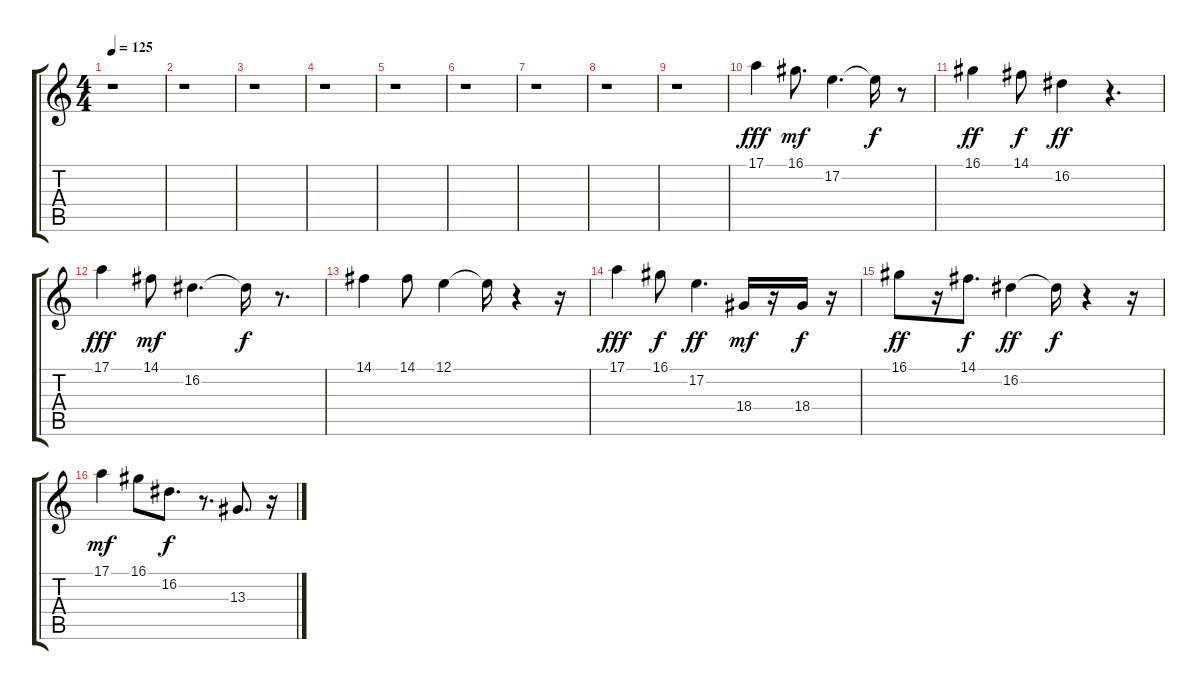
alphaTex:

\track "" {instrument fx7echoes}
\staff {score tabs}
\tuning (E4 B3 G3 D3 A2 E2) {hide}
\ts (4 4)
\tempo 125
\clef g2
\ks c
r.1{dy fff} |
r.1 |
r.1 |
r.1 |
r.1 |
r.1 |
r.1 |
r.1 |
r.1 |
17.1.4 16.1.8{d dy mf} 17.2.4{d} 17.2{t}.16{dy f} r.8 |
16.1.4{dy ff} 14.1.8{dy f} 16.2.4{dy ff} r.4{d} |
17.1.4{dy fff} 14.1.8{dy mf} 16.2.4{d} 16.2{t}.16{dy f} r.8{d} |
14.1.4 14.1.8 12.1.4 12.1{t}.16 r.4 r.16 |
17.1.4{dy fff} 16.1.8{dy f} 17.2.4{d dy ff} 18.4.16{dy mf} r.16 18.4.16{dy f} r.16 |
16.1.8{dy ff} r.16 14.1.8{d dy f} 16.2.4{dy ff} 16.2{t}.16{dy f} r.4 r.16 |
17.1.4{dy mf} 16.1.8 16.2.8{d dy f} r.8{d} 13.3.8{d} r.16
